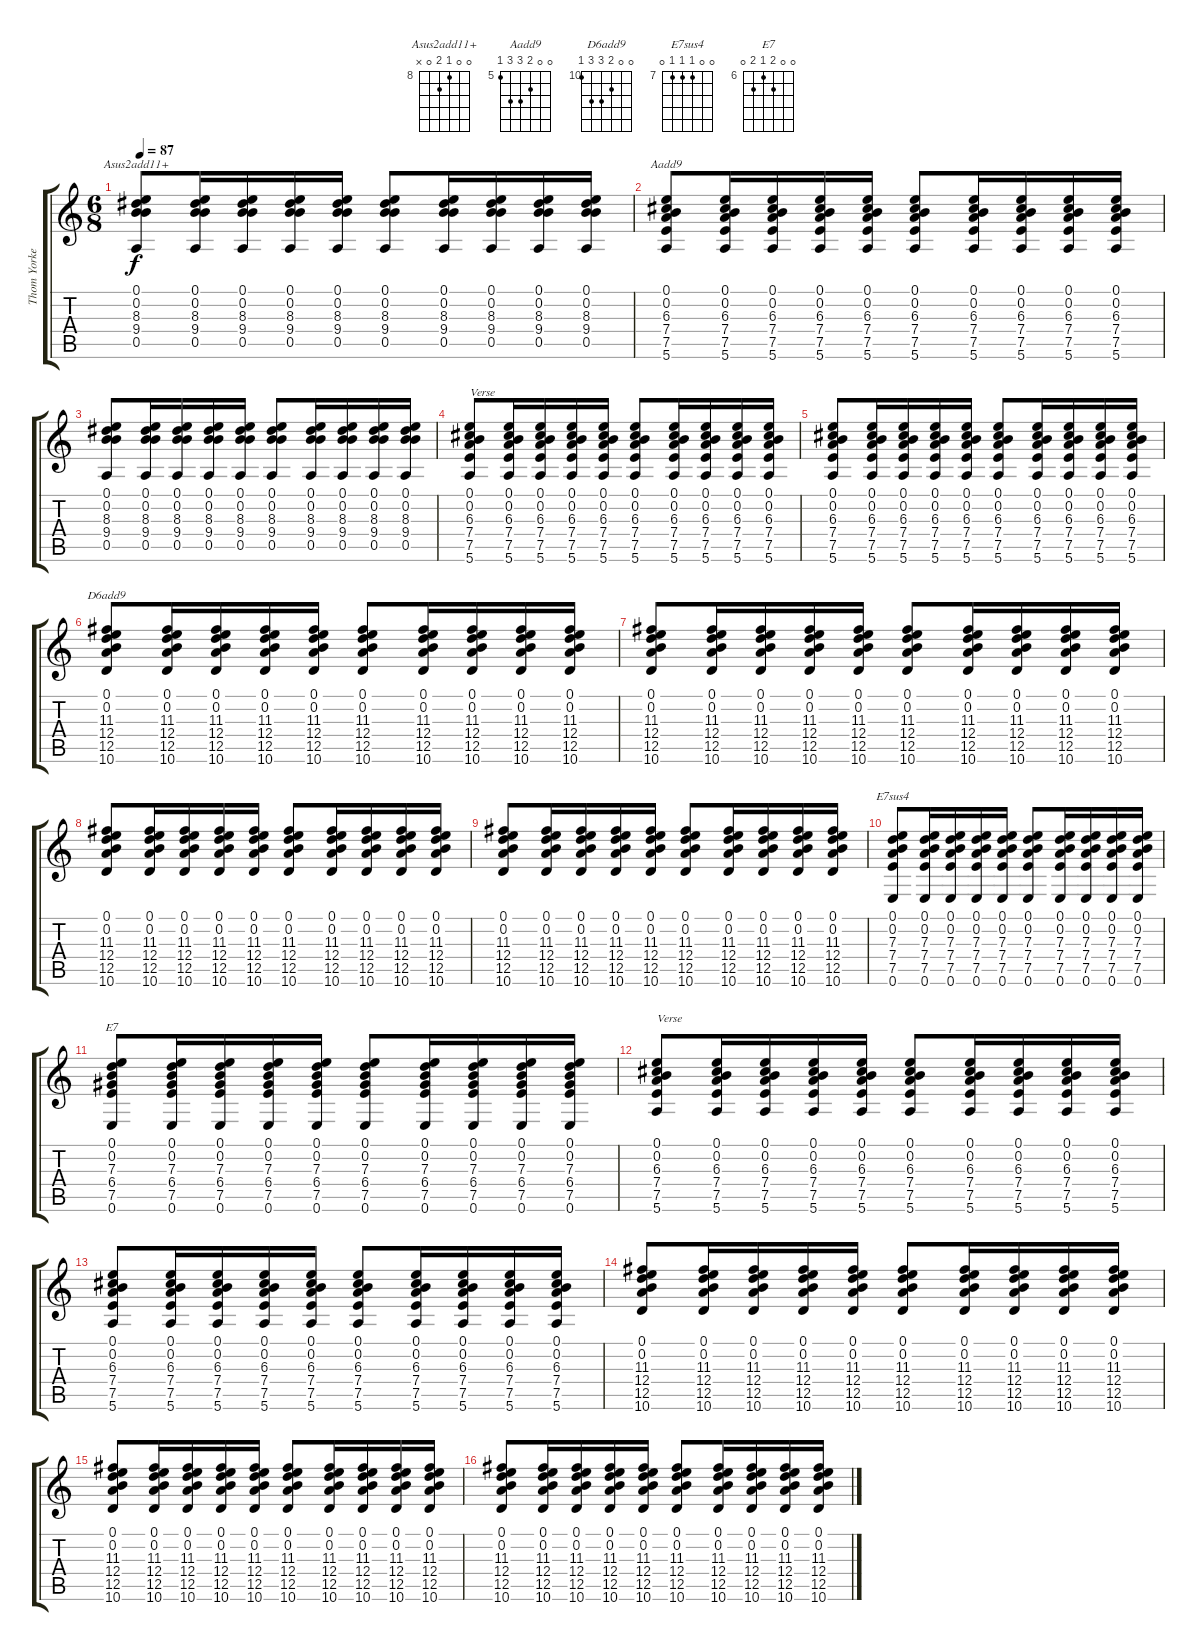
\track ("Thom Yorke (Clean Gtr)" "Thom Yorke") {instrument acousticguitarsteel}
\staff {score tabs}
\tuning (E4 B3 G3 D3 A2 E2) {hide}
\chord ("Asus2add11+" 0 0 8 9 0 x) {firstfret 8}
\chord ("Aadd9" 0 0 6 7 7 5) {firstfret 5}
\chord ("D6add9" 0 0 11 12 12 10) {firstfret 10}
\chord ("E7sus4" 0 0 7 7 7 0) {firstfret 7}
\chord ("E7" 0 0 7 6 7 0) {firstfret 6}
\ts (6 8)
\tempo 87
\clef g2
\ks c
(0.1 0.2 8.3 9.4 0.5).8{ch "Asus2add11+" dy f} (0.1 0.2 8.3 9.4 0.5).16 (0.1 0.2 8.3 9.4 0.5).16 (0.1 0.2 8.3 9.4 0.5).16 (0.1 0.2 8.3 9.4 0.5).16 (0.1 0.2 8.3 9.4 0.5).8 (0.1 0.2 8.3 9.4 0.5).16 (0.1 0.2 8.3 9.4 0.5).16 (0.1 0.2 8.3 9.4 0.5).16 (0.1 0.2 8.3 9.4 0.5).16 |
(0.1 0.2 6.3 7.4 7.5 5.6).8{ch "Aadd9"} (0.1 0.2 6.3 7.4 7.5 5.6).16 (0.1 0.2 6.3 7.4 7.5 5.6).16 (0.1 0.2 6.3 7.4 7.5 5.6).16 (0.1 0.2 6.3 7.4 7.5 5.6).16 (0.1 0.2 6.3 7.4 7.5 5.6).8 (0.1 0.2 6.3 7.4 7.5 5.6).16 (0.1 0.2 6.3 7.4 7.5 5.6).16 (0.1 0.2 6.3 7.4 7.5 5.6).16 (0.1 0.2 6.3 7.4 7.5 5.6).16 |
(0.1 0.2 8.3 9.4 0.5).8 (0.1 0.2 8.3 9.4 0.5).16 (0.1 0.2 8.3 9.4 0.5).16 (0.1 0.2 8.3 9.4 0.5).16 (0.1 0.2 8.3 9.4 0.5).16 (0.1 0.2 8.3 9.4 0.5).8 (0.1 0.2 8.3 9.4 0.5).16 (0.1 0.2 8.3 9.4 0.5).16 (0.1 0.2 8.3 9.4 0.5).16 (0.1 0.2 8.3 9.4 0.5).16 |
(0.1 0.2 6.3 7.4 7.5 5.6).8{txt "Verse"} (0.1 0.2 6.3 7.4 7.5 5.6).16 (0.1 0.2 6.3 7.4 7.5 5.6).16 (0.1 0.2 6.3 7.4 7.5 5.6).16 (0.1 0.2 6.3 7.4 7.5 5.6).16 (0.1 0.2 6.3 7.4 7.5 5.6).8 (0.1 0.2 6.3 7.4 7.5 5.6).16 (0.1 0.2 6.3 7.4 7.5 5.6).16 (0.1 0.2 6.3 7.4 7.5 5.6).16 (0.1 0.2 6.3 7.4 7.5 5.6).16 |
(0.1 0.2 6.3 7.4 7.5 5.6).8 (0.1 0.2 6.3 7.4 7.5 5.6).16 (0.1 0.2 6.3 7.4 7.5 5.6).16 (0.1 0.2 6.3 7.4 7.5 5.6).16 (0.1 0.2 6.3 7.4 7.5 5.6).16 (0.1 0.2 6.3 7.4 7.5 5.6).8 (0.1 0.2 6.3 7.4 7.5 5.6).16 (0.1 0.2 6.3 7.4 7.5 5.6).16 (0.1 0.2 6.3 7.4 7.5 5.6).16 (0.1 0.2 6.3 7.4 7.5 5.6).16 |
(0.1 0.2 11.3 12.4 12.5 10.6).8{ch "D6add9"} (0.1 0.2 11.3 12.4 12.5 10.6).16 (0.1 0.2 11.3 12.4 12.5 10.6).16 (0.1 0.2 11.3 12.4 12.5 10.6).16 (0.1 0.2 11.3 12.4 12.5 10.6).16 (0.1 0.2 11.3 12.4 12.5 10.6).8 (0.1 0.2 11.3 12.4 12.5 10.6).16 (0.1 0.2 11.3 12.4 12.5 10.6).16 (0.1 0.2 11.3 12.4 12.5 10.6).16 (0.1 0.2 11.3 12.4 12.5 10.6).16 |
(0.1 0.2 11.3 12.4 12.5 10.6).8 (0.1 0.2 11.3 12.4 12.5 10.6).16 (0.1 0.2 11.3 12.4 12.5 10.6).16 (0.1 0.2 11.3 12.4 12.5 10.6).16 (0.1 0.2 11.3 12.4 12.5 10.6).16 (0.1 0.2 11.3 12.4 12.5 10.6).8 (0.1 0.2 11.3 12.4 12.5 10.6).16 (0.1 0.2 11.3 12.4 12.5 10.6).16 (0.1 0.2 11.3 12.4 12.5 10.6).16 (0.1 0.2 11.3 12.4 12.5 10.6).16 |
(0.1 0.2 11.3 12.4 12.5 10.6).8 (0.1 0.2 11.3 12.4 12.5 10.6).16 (0.1 0.2 11.3 12.4 12.5 10.6).16 (0.1 0.2 11.3 12.4 12.5 10.6).16 (0.1 0.2 11.3 12.4 12.5 10.6).16 (0.1 0.2 11.3 12.4 12.5 10.6).8 (0.1 0.2 11.3 12.4 12.5 10.6).16 (0.1 0.2 11.3 12.4 12.5 10.6).16 (0.1 0.2 11.3 12.4 12.5 10.6).16 (0.1 0.2 11.3 12.4 12.5 10.6).16 |
(0.1 0.2 11.3 12.4 12.5 10.6).8 (0.1 0.2 11.3 12.4 12.5 10.6).16 (0.1 0.2 11.3 12.4 12.5 10.6).16 (0.1 0.2 11.3 12.4 12.5 10.6).16 (0.1 0.2 11.3 12.4 12.5 10.6).16 (0.1 0.2 11.3 12.4 12.5 10.6).8 (0.1 0.2 11.3 12.4 12.5 10.6).16 (0.1 0.2 11.3 12.4 12.5 10.6).16 (0.1 0.2 11.3 12.4 12.5 10.6).16 (0.1 0.2 11.3 12.4 12.5 10.6).16 |
(0.1 0.2 7.3 7.4 7.5 0.6).8{ch "E7sus4"} (0.1 0.2 7.3 7.4 7.5 0.6).16 (0.1 0.2 7.3 7.4 7.5 0.6).16 (0.1 0.2 7.3 7.4 7.5 0.6).16 (0.1 0.2 7.3 7.4 7.5 0.6).16 (0.1 0.2 7.3 7.4 7.5 0.6).8 (0.1 0.2 7.3 7.4 7.5 0.6).16 (0.1 0.2 7.3 7.4 7.5 0.6).16 (0.1 0.2 7.3 7.4 7.5 0.6).16 (0.1 0.2 7.3 7.4 7.5 0.6).16 |
(0.1 0.2 7.3 6.4 7.5 0.6).8{ch "E7"} (0.1 0.2 7.3 6.4 7.5 0.6).16 (0.1 0.2 7.3 6.4 7.5 0.6).16 (0.1 0.2 7.3 6.4 7.5 0.6).16 (0.1 0.2 7.3 6.4 7.5 0.6).16 (0.1 0.2 7.3 6.4 7.5 0.6).8 (0.1 0.2 7.3 6.4 7.5 0.6).16 (0.1 0.2 7.3 6.4 7.5 0.6).16 (0.1 0.2 7.3 6.4 7.5 0.6).16 (0.1 0.2 7.3 6.4 7.5 0.6).16 |
(0.1 0.2 6.3 7.4 7.5 5.6).8{txt "Verse"} (0.1 0.2 6.3 7.4 7.5 5.6).16 (0.1 0.2 6.3 7.4 7.5 5.6).16 (0.1 0.2 6.3 7.4 7.5 5.6).16 (0.1 0.2 6.3 7.4 7.5 5.6).16 (0.1 0.2 6.3 7.4 7.5 5.6).8 (0.1 0.2 6.3 7.4 7.5 5.6).16 (0.1 0.2 6.3 7.4 7.5 5.6).16 (0.1 0.2 6.3 7.4 7.5 5.6).16 (0.1 0.2 6.3 7.4 7.5 5.6).16 |
(0.1 0.2 6.3 7.4 7.5 5.6).8 (0.1 0.2 6.3 7.4 7.5 5.6).16 (0.1 0.2 6.3 7.4 7.5 5.6).16 (0.1 0.2 6.3 7.4 7.5 5.6).16 (0.1 0.2 6.3 7.4 7.5 5.6).16 (0.1 0.2 6.3 7.4 7.5 5.6).8 (0.1 0.2 6.3 7.4 7.5 5.6).16 (0.1 0.2 6.3 7.4 7.5 5.6).16 (0.1 0.2 6.3 7.4 7.5 5.6).16 (0.1 0.2 6.3 7.4 7.5 5.6).16 |
(0.1 0.2 11.3 12.4 12.5 10.6).8 (0.1 0.2 11.3 12.4 12.5 10.6).16 (0.1 0.2 11.3 12.4 12.5 10.6).16 (0.1 0.2 11.3 12.4 12.5 10.6).16 (0.1 0.2 11.3 12.4 12.5 10.6).16 (0.1 0.2 11.3 12.4 12.5 10.6).8 (0.1 0.2 11.3 12.4 12.5 10.6).16 (0.1 0.2 11.3 12.4 12.5 10.6).16 (0.1 0.2 11.3 12.4 12.5 10.6).16 (0.1 0.2 11.3 12.4 12.5 10.6).16 |
(0.1 0.2 11.3 12.4 12.5 10.6).8 (0.1 0.2 11.3 12.4 12.5 10.6).16 (0.1 0.2 11.3 12.4 12.5 10.6).16 (0.1 0.2 11.3 12.4 12.5 10.6).16 (0.1 0.2 11.3 12.4 12.5 10.6).16 (0.1 0.2 11.3 12.4 12.5 10.6).8 (0.1 0.2 11.3 12.4 12.5 10.6).16 (0.1 0.2 11.3 12.4 12.5 10.6).16 (0.1 0.2 11.3 12.4 12.5 10.6).16 (0.1 0.2 11.3 12.4 12.5 10.6).16 |
(0.1 0.2 11.3 12.4 12.5 10.6).8 (0.1 0.2 11.3 12.4 12.5 10.6).16 (0.1 0.2 11.3 12.4 12.5 10.6).16 (0.1 0.2 11.3 12.4 12.5 10.6).16 (0.1 0.2 11.3 12.4 12.5 10.6).16 (0.1 0.2 11.3 12.4 12.5 10.6).8 (0.1 0.2 11.3 12.4 12.5 10.6).16 (0.1 0.2 11.3 12.4 12.5 10.6).16 (0.1 0.2 11.3 12.4 12.5 10.6).16 (0.1 0.2 11.3 12.4 12.5 10.6).16
